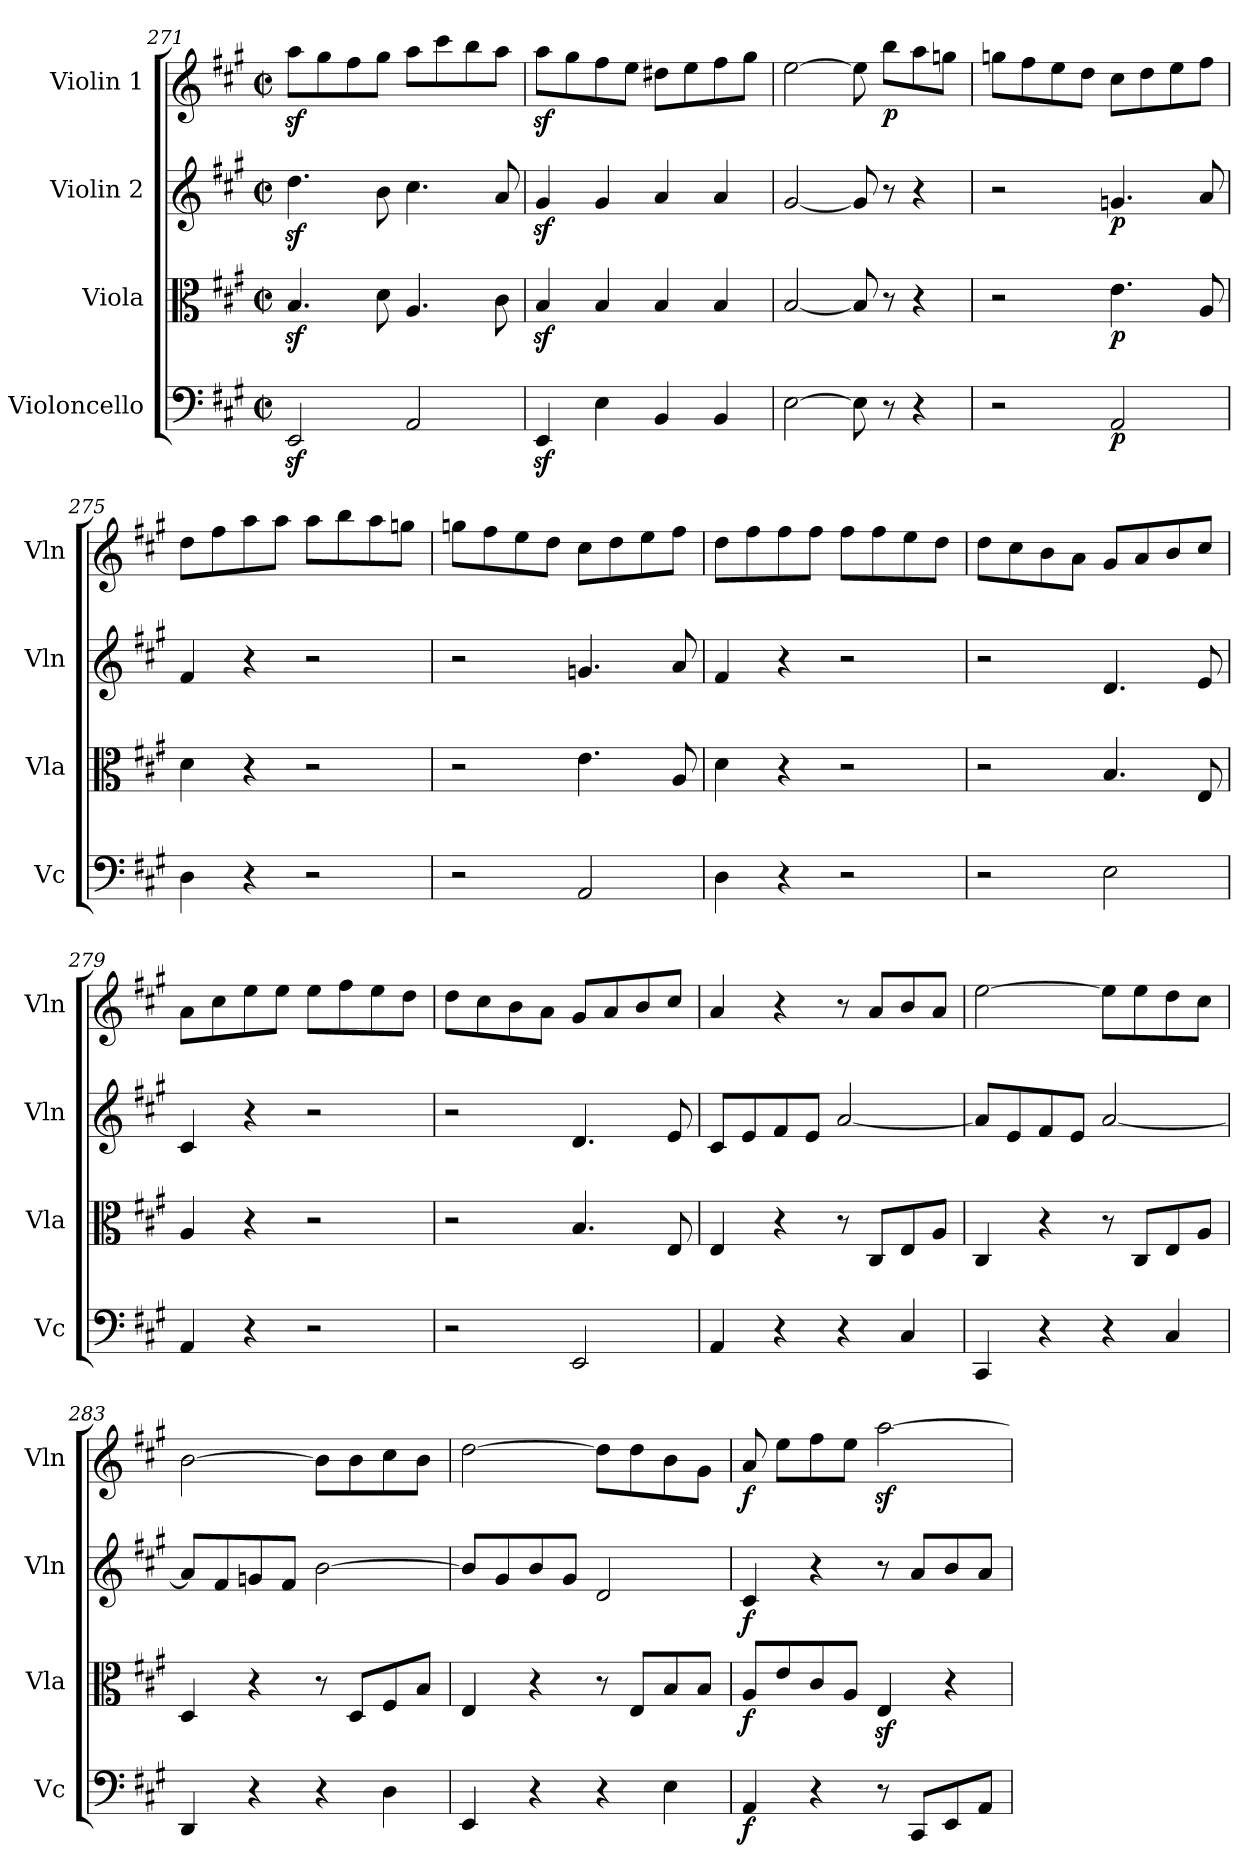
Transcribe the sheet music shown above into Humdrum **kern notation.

**kern	**dynam	**kern	**dynam	**kern	**dynam	**kern	**dynam
*part4	*part4	*part3	*part3	*part2	*part2	*part1	*part1
*staff4	*staff4	*staff3	*staff3	*staff2	*staff2	*staff1	*staff1
*I"Violoncello	*	*I"Viola	*	*I"Violin 2	*	*I"Violin 1	*
*I'Vc	*	*I'Vla	*	*I'Vln	*	*I'Vln	*
*clefF4	*	*clefC3	*	*clefG2	*	*clefG2	*
*k[f#c#g#]	*	*k[f#c#g#]	*	*k[f#c#g#]	*	*k[f#c#g#]	*
*A:	*	*A:	*	*A:	*	*A:	*
*M2/2	*	*M2/2	*	*M2/2	*	*M2/2	*
*met(c|)	*	*met(c|)	*	*met(c|)	*	*met(c|)	*
=271	=271	=271	=271	=271	=271	=271	=271
2EEz</	.	4.Bz</	.	4.ddz<\	.	8aaz<\L	.
.	.	.	.	.	.	8gg#\	.
.	.	.	.	.	.	8ff#\	.
.	.	8d\	.	8b\	.	8gg#\J	.
2AA/	.	4.A/	.	4.cc#\	.	8aa\L	.
.	.	.	.	.	.	8ccc#\	.
.	.	.	.	.	.	8bb\	.
.	.	8c#\	.	8a/	.	8aa\J	.
=272	=272	=272	=272	=272	=272	=272	=272
4EEz</	.	4Bz</	.	4g#z</	.	8aaz<\L	.
.	.	.	.	.	.	8gg#\	.
4E\	.	4B/	.	4g#/	.	8ff#\	.
.	.	.	.	.	.	8ee\J	.
4BB/	.	4B/	.	4a/	.	8dd#X\L	.
.	.	.	.	.	.	8ee\	.
4BB/	.	4B/	.	4a/	.	8ff#\	.
.	.	.	.	.	.	8gg#\J	.
=273	=273	=273	=273	=273	=273	=273	=273
[2E\	.	[2B/	.	[2g#/	.	[2ee\	.
8E\]	.	8B/]	.	8g#/]	.	8ee\]	.
!	!	!	!	!	!	!	!LO:DY:b
8r	.	8r	.	8r	.	8bb\L	p
4r	.	4r	.	4r	.	8aa\	.
.	.	.	.	.	.	8ggn\J	.
!!LO:PB:g=z
=274	=274	=274	=274	=274	=274	=274	=274
2r	.	2r	.	2r	.	8ggn\L	.
.	.	.	.	.	.	8ff#\	.
.	.	.	.	.	.	8ee\	.
.	.	.	.	.	.	8dd\J	.
!	!LO:DY:b	!	!LO:DY:b	!	!LO:DY:b	!	!
2AA/	p	4.e\	p	4.gn/	p	8cc#\L	.
.	.	.	.	.	.	8dd\	.
.	.	.	.	.	.	8ee\	.
.	.	8A/	.	8a/	.	8ff#\J	.
=275	=275	=275	=275	=275	=275	=275	=275
4D\	.	4d\	.	4f#/	.	8dd\L	.
.	.	.	.	.	.	8ff#\	.
4r	.	4r	.	4r	.	8aa\	.
.	.	.	.	.	.	8aa\J	.
2r	.	2r	.	2r	.	8aa\L	.
.	.	.	.	.	.	8bb\	.
.	.	.	.	.	.	8aa\	.
.	.	.	.	.	.	8ggn\J	.
=276	=276	=276	=276	=276	=276	=276	=276
2r	.	2r	.	2r	.	8ggn\L	.
.	.	.	.	.	.	8ff#\	.
.	.	.	.	.	.	8ee\	.
.	.	.	.	.	.	8dd\J	.
2AA/	.	4.e\	.	4.gn/	.	8cc#\L	.
.	.	.	.	.	.	8dd\	.
.	.	.	.	.	.	8ee\	.
.	.	8A/	.	8a/	.	8ff#\J	.
=277	=277	=277	=277	=277	=277	=277	=277
4D\	.	4d\	.	4f#/	.	8dd\L	.
.	.	.	.	.	.	8ff#\	.
4r	.	4r	.	4r	.	8ff#\	.
.	.	.	.	.	.	8ff#\J	.
2r	.	2r	.	2r	.	8ff#\L	.
.	.	.	.	.	.	8ff#\	.
.	.	.	.	.	.	8ee\	.
.	.	.	.	.	.	8dd\J	.
!!LO:LB:g=z
=278	=278	=278	=278	=278	=278	=278	=278
2r	.	2r	.	2r	.	8dd\L	.
.	.	.	.	.	.	8cc#\	.
.	.	.	.	.	.	8b\	.
.	.	.	.	.	.	8a\J	.
2E\	.	4.B/	.	4.d/	.	8g#/L	.
.	.	.	.	.	.	8a/	.
.	.	.	.	.	.	8b/	.
.	.	8E/	.	8e/	.	8cc#/J	.
=279	=279	=279	=279	=279	=279	=279	=279
4AA/	.	4A/	.	4c#/	.	8a\L	.
.	.	.	.	.	.	8cc#\	.
4r	.	4r	.	4r	.	8ee\	.
.	.	.	.	.	.	8ee\J	.
2r	.	2r	.	2r	.	8ee\L	.
.	.	.	.	.	.	8ff#\	.
.	.	.	.	.	.	8ee\	.
.	.	.	.	.	.	8dd\J	.
=280	=280	=280	=280	=280	=280	=280	=280
2r	.	2r	.	2r	.	8dd\L	.
.	.	.	.	.	.	8cc#\	.
.	.	.	.	.	.	8b\	.
.	.	.	.	.	.	8a\J	.
2EE/	.	4.B/	.	4.d/	.	8g#/L	.
.	.	.	.	.	.	8a/	.
.	.	.	.	.	.	8b/	.
.	.	8E/	.	8e/	.	8cc#/J	.
=281	=281	=281	=281	=281	=281	=281	=281
4AA/	.	4E/	.	8c#/L	.	4a/	.
.	.	.	.	8e/	.	.	.
4r	.	4r	.	8f#/	.	4r	.
.	.	.	.	8e/J	.	.	.
4r	.	8r	.	[2a/	.	8r	.
.	.	8C#/L	.	.	.	8a/L	.
4C#/	.	8E/	.	.	.	8b/	.
.	.	8A/J	.	.	.	8a/J	.
!!LO:PB:g=z
=282	=282	=282	=282	=282	=282	=282	=282
4CC#/	.	4C#/	.	8a/L]	.	[2ee\	.
.	.	.	.	8e/	.	.	.
4r	.	4r	.	8f#/	.	.	.
.	.	.	.	8e/J	.	.	.
4r	.	8r	.	[2a/	.	8ee\L]	.
.	.	8C#/L	.	.	.	8ee\	.
4C#/	.	8E/	.	.	.	8dd\	.
.	.	8A/J	.	.	.	8cc#\J	.
=283	=283	=283	=283	=283	=283	=283	=283
4DD/	.	4D/	.	8a/L]	.	[2b\	.
.	.	.	.	8f#/	.	.	.
4r	.	4r	.	8gn/	.	.	.
.	.	.	.	8f#/J	.	.	.
4r	.	8r	.	[2b\	.	8b\L]	.
.	.	8D/L	.	.	.	8b\	.
4D\	.	8F#/	.	.	.	8cc#\	.
.	.	8B/J	.	.	.	8b\J	.
=284	=284	=284	=284	=284	=284	=284	=284
4EE/	.	4E/	.	8b/L]	.	[2dd\	.
.	.	.	.	8g#/	.	.	.
4r	.	4r	.	8b/	.	.	.
.	.	.	.	8g#/J	.	.	.
4r	.	8r	.	2d/	.	8dd\L]	.
.	.	8E/L	.	.	.	8dd\	.
4E\	.	8B/	.	.	.	8b\	.
.	.	8B/J	.	.	.	8g#\J	.
=285	=285	=285	=285	=285	=285	=285	=285
!	!LO:DY:b	!	!LO:DY:b	!	!LO:DY:b	!	!LO:DY:b
4AA/	f	8A/L	f	4c#/	f	8a/	f
.	.	8e/	.	.	.	8ee\L	.
4r	.	8c#/	.	4r	.	8ff#\	.
.	.	8A/J	.	.	.	8ee\J	.
8r	.	4Ez</	.	8r	.	[2aaz<\	.
8CC#/L	.	.	.	8a/L	.	.	.
8EE/	.	4r	.	8b/	.	.	.
8AA/J	.	.	.	8a/J	.	.	.
=	=	=	=	=	=	=	=
*-	*-	*-	*-	*-	*-	*-	*-
